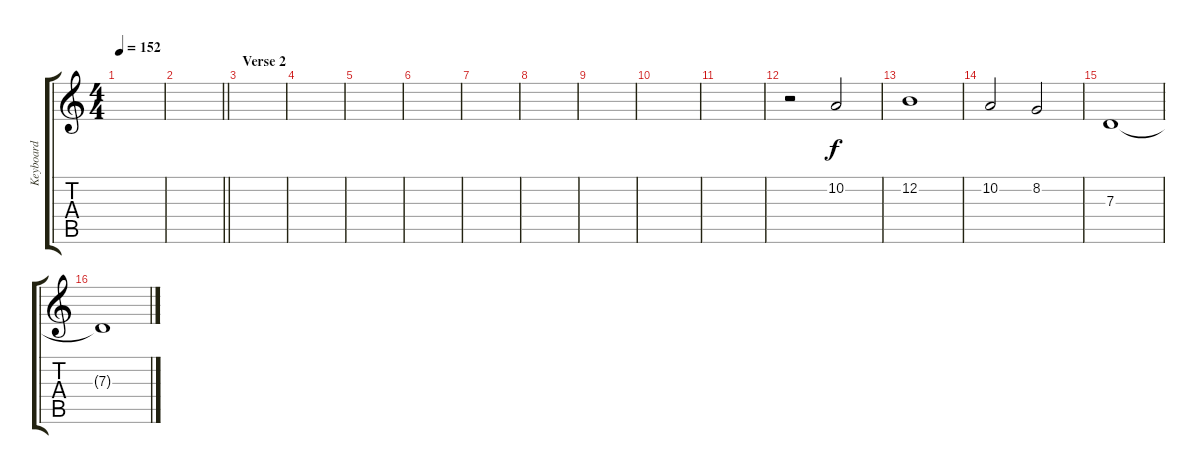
\track ("Keyboard" "Keyboard") {instrument stringensemble1}
\staff {score tabs}
\tuning (E4 B3 G3 D3 A2 E2) {hide}
\ts (4 4)
\tempo 152
\clef g2
\ks c
|
\barLineRight lightlight
|
\section ("" "Verse 2")
|
|
|
|
|
|
|
|
|
r.2 10.2.2 |
12.2.1 |
10.2.2 8.2.2 |
7.3.1 |
7.3{t}.1
